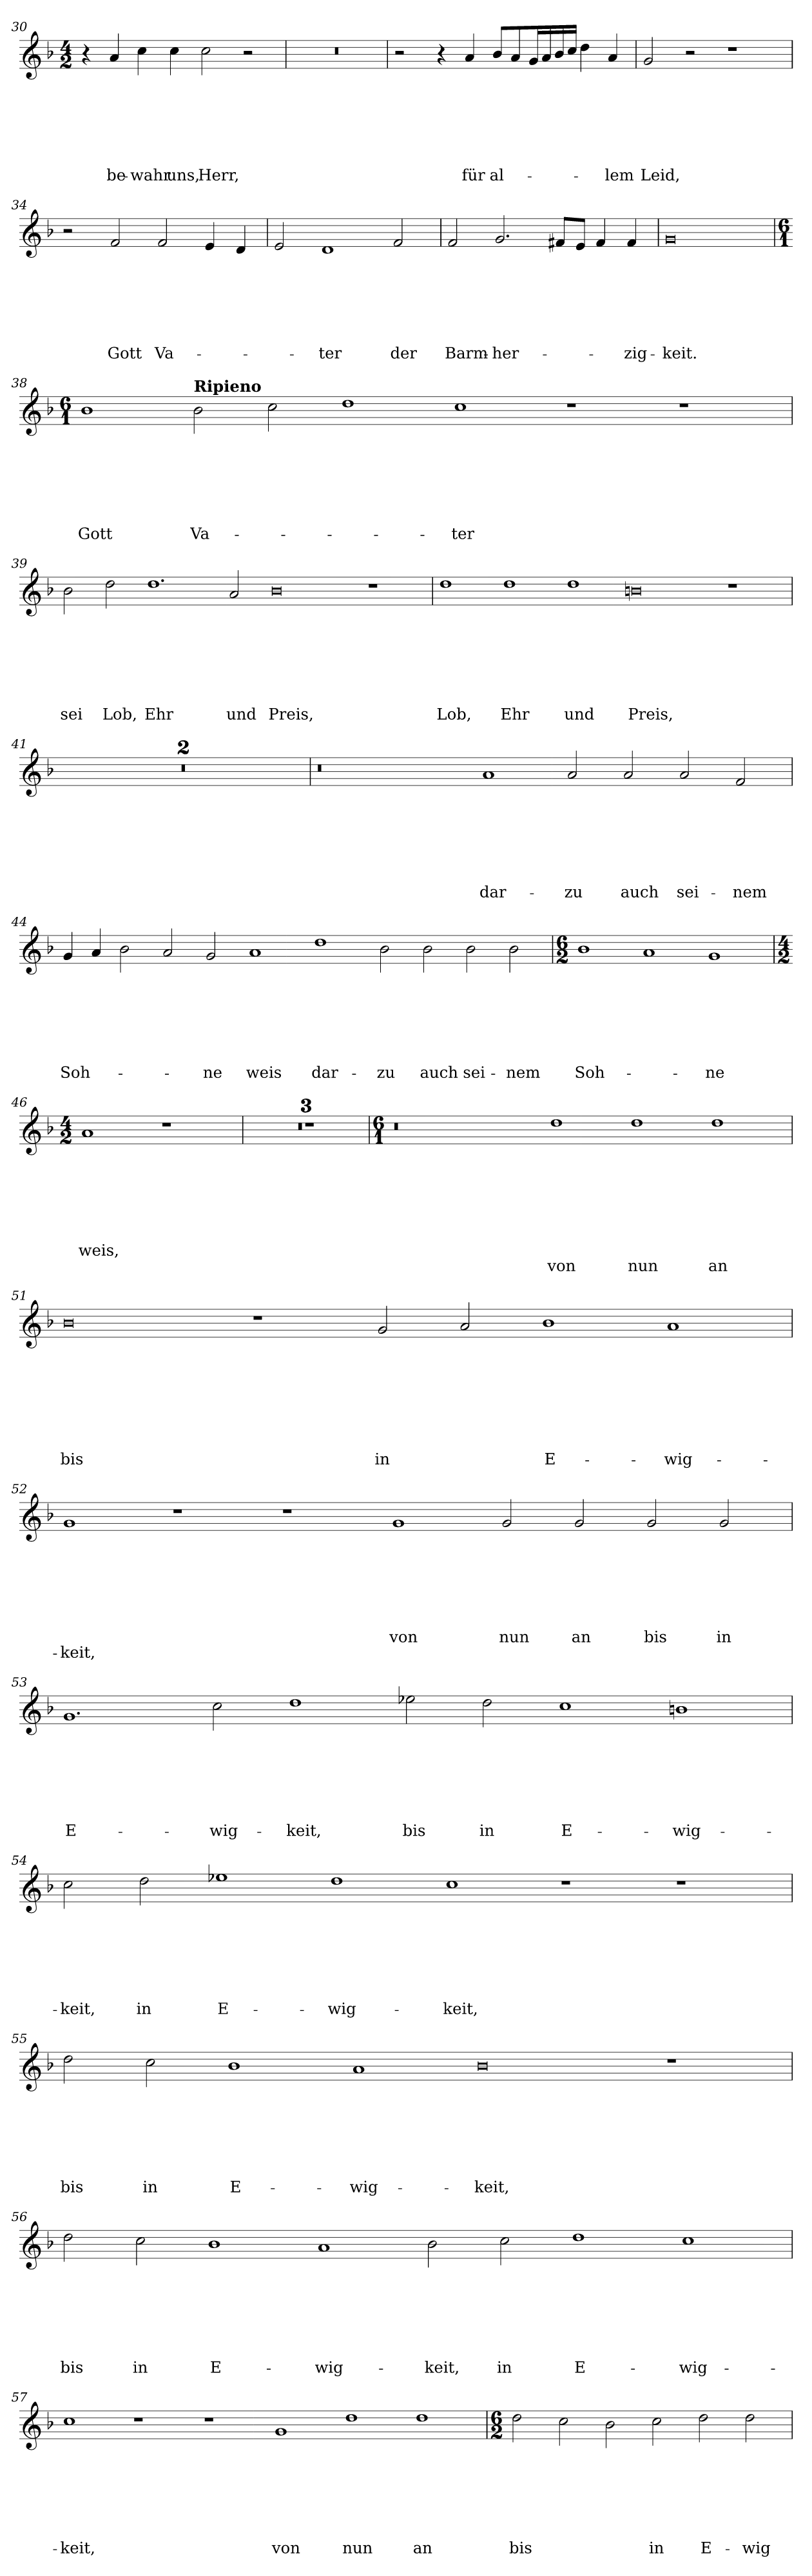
**kern	**text	**text	**text	**text	**text	**text	**text	**text
*part1	*part1	*part1	*part1	*part1	*part1	*part1	*part1	*part1
*staff1	*staff1	*staff1	*staff1	*staff1	*staff1	*staff1	*staff1	*staff1
*clefG2	*	*	*	*	*	*	*	*
*k[b-]	*	*	*	*	*	*	*	*
*F:	*	*	*	*	*	*	*	*
*M4/2	*	*	*	*	*	*	*	*
=30	=30	=30	=30	=30	=30	=30	=30	=30
4r	.	.	.	.	.	.	.	.
!	!	!	!	!	!	!	!LO:LY:b	!
4a/	.	.	.	.	.	.	be-	.
!	!	!	!	!	!	!	!LO:LY:b	!
4cc\	.	.	.	.	.	.	-wahr	.
!	!	!	!	!	!	!	!LO:LY:b	!
4cc\	.	.	.	.	.	.	uns,	.
!	!	!	!	!	!	!	!LO:LY:b	!
2cc\	.	.	.	.	.	.	Herr,	.
2r	.	.	.	.	.	.	.	.
=31	=31	=31	=31	=31	=31	=31	=31	=31
0r	.	.	.	.	.	.	.	.
=32	=32	=32	=32	=32	=32	=32	=32	=32
2r	.	.	.	.	.	.	.	.
4r	.	.	.	.	.	.	.	.
!	!	!	!	!	!	!	!LO:LY:b	!
4a/	.	.	.	.	.	.	für	.
!	!	!	!	!	!	!	!LO:LY:b	!
8b-/L	.	.	.	.	.	.	al-	.
8a/	.	.	.	.	.	.	.	.
16g/L	.	.	.	.	.	.	.	.
16a/	.	.	.	.	.	.	.	.
16b-/	.	.	.	.	.	.	.	.
16cc/JJ	.	.	.	.	.	.	.	.
4dd\	.	.	.	.	.	.	.	.
!	!	!	!	!	!	!	!LO:LY:b	!
4a/	.	.	.	.	.	.	-lem	.
!!LO:LB:g=z
=33	=33	=33	=33	=33	=33	=33	=33	=33
!	!	!	!	!	!	!	!LO:LY:b	!
2g/	.	.	.	.	.	.	Leid,	.
2r	.	.	.	.	.	.	.	.
1r	.	.	.	.	.	.	.	.
=34	=34	=34	=34	=34	=34	=34	=34	=34
2r	.	.	.	.	.	.	.	.
!	!	!	!	!	!	!	!LO:LY:b	!
2f/	.	.	.	.	.	.	Gott	.
!	!	!	!	!	!	!	!LO:LY:b	!
2f/	.	.	.	.	.	.	Va-	.
4e/	.	.	.	.	.	.	.	.
4d/	.	.	.	.	.	.	.	.
=35	=35	=35	=35	=35	=35	=35	=35	=35
2e/	.	.	.	.	.	.	.	.
!	!	!	!	!	!	!	!LO:LY:b	!
1d	.	.	.	.	.	.	-ter	.
!	!	!	!	!	!	!	!LO:LY:b	!
2f/	.	.	.	.	.	.	der	.
=36	=36	=36	=36	=36	=36	=36	=36	=36
!	!	!	!	!	!	!	!LO:LY:b	!
2f/	.	.	.	.	.	.	Barm-	.
!	!	!	!	!	!	!	!LO:LY:b	!
2.g/	.	.	.	.	.	.	-her-	.
8f#X/L	.	.	.	.	.	.	.	.
8e/J	.	.	.	.	.	.	.	.
4f#/	.	.	.	.	.	.	.	.
!	!	!	!	!	!	!	!LO:LY:b	!
4f#/	.	.	.	.	.	.	-zig-	.
=37	=37	=37	=37	=37	=37	=37	=37	=37
!	!	!	!	!	!	!	!LO:LY:b	!
0g	.	.	.	.	.	.	-keit.	.
!!LO:LB:g=z
=38	=38	=38	=38	=38	=38	=38	=38	=38
*M6/1	*	*	*	*	*	*	*	*
!	!	!	!	!	!	!	!LO:LY:b	!
1b-	.	.	.	.	.	.	Gott	.
!LO:TX:a:B:t=Ripieno	!	!	!	!	!	!	!	!
!	!	!	!	!	!	!	!LO:LY:b	!
2b-\	.	.	.	.	.	.	Va-	.
2cc\	.	.	.	.	.	.	.	.
1dd	.	.	.	.	.	.	.	.
!	!	!	!	!	!	!	!LO:LY:b	!
1cc	.	.	.	.	.	.	-ter	.
1r	.	.	.	.	.	.	.	.
1r	.	.	.	.	.	.	.	.
=39	=39	=39	=39	=39	=39	=39	=39	=39
!	!	!	!	!	!	!	!LO:LY:b	!
2b-\	.	.	.	.	.	.	sei	.
!	!	!	!	!	!	!	!LO:LY:b	!
2dd\	.	.	.	.	.	.	Lob,	.
!	!	!	!	!	!	!	!LO:LY:b	!
1.dd	.	.	.	.	.	.	Ehr	.
!	!	!	!	!	!	!	!LO:LY:b	!
2a/	.	.	.	.	.	.	und	.
!	!	!	!	!	!	!	!LO:LY:b	!
0b-	.	.	.	.	.	.	Preis,	.
1r	.	.	.	.	.	.	.	.
=40	=40	=40	=40	=40	=40	=40	=40	=40
!	!	!	!	!	!	!	!LO:LY:b	!
1dd	.	.	.	.	.	.	Lob,	.
!	!	!	!	!	!	!	!LO:LY:b	!
1dd	.	.	.	.	.	.	Ehr	.
!	!	!	!	!	!	!	!LO:LY:b	!
1dd	.	.	.	.	.	.	und	.
!	!	!	!	!	!	!	!LO:LY:b	!
0bn	.	.	.	.	.	.	Preis,	.
1r	.	.	.	.	.	.	.	.
!!LO:LB:g=z
=41	=41	=41	=41	=41	=41	=41	=41	=41
00.r	.	.	.	.	.	.	.	.
=42	=42	=42	=42	=42	=42	=42	=42	=42
00.r	.	.	.	.	.	.	.	.
=43	=43	=43	=43	=43	=43	=43	=43	=43
0.r	.	.	.	.	.	.	.	.
!	!	!	!	!	!	!	!LO:LY:b	!
1a	.	.	.	.	.	.	dar-	.
!	!	!	!	!	!	!	!LO:LY:b	!
2a/	.	.	.	.	.	.	-zu	.
!	!	!	!	!	!	!	!LO:LY:b	!
2a/	.	.	.	.	.	.	auch	.
!	!	!	!	!	!	!	!LO:LY:b	!
2a/	.	.	.	.	.	.	sei-	.
!	!	!	!	!	!	!	!LO:LY:b	!
2f/	.	.	.	.	.	.	-nem	.
=44	=44	=44	=44	=44	=44	=44	=44	=44
!	!	!	!	!	!	!	!LO:LY:b	!
4g/	.	.	.	.	.	.	Soh-	.
4a/	.	.	.	.	.	.	.	.
2b-\	.	.	.	.	.	.	.	.
2a/	.	.	.	.	.	.	.	.
!	!	!	!	!	!	!	!LO:LY:b	!
2g/	.	.	.	.	.	.	-ne	.
!	!	!	!	!	!	!	!LO:LY:b	!
1a	.	.	.	.	.	.	weis	.
!	!	!	!	!	!	!	!LO:LY:b	!
1dd	.	.	.	.	.	.	dar-	.
!	!	!	!	!	!	!	!LO:LY:b	!
2b-\	.	.	.	.	.	.	-zu	.
!	!	!	!	!	!	!	!LO:LY:b	!
2b-\	.	.	.	.	.	.	auch	.
!	!	!	!	!	!	!	!LO:LY:b	!
2b-\	.	.	.	.	.	.	sei-	.
!	!	!	!	!	!	!	!LO:LY:b	!
2b-\	.	.	.	.	.	.	-nem	.
!!LO:LB:g=z
=45	=45	=45	=45	=45	=45	=45	=45	=45
*M6/2	*	*	*	*	*	*	*	*
!	!	!	!	!	!	!	!LO:LY:b	!
1b-	.	.	.	.	.	.	Soh-	.
1a	.	.	.	.	.	.	.	.
!	!	!	!	!	!	!	!LO:LY:b	!
1g	.	.	.	.	.	.	-ne	.
=46	=46	=46	=46	=46	=46	=46	=46	=46
*M4/2	*	*	*	*	*	*	*	*
!	!	!	!	!	!	!	!LO:LY:b	!
1a	.	.	.	.	.	.	weis,	.
1r	.	.	.	.	.	.	.	.
=47	=47	=47	=47	=47	=47	=47	=47	=47
0r	.	.	.	.	.	.	.	.
=48	=48	=48	=48	=48	=48	=48	=48	=48
0r	.	.	.	.	.	.	.	.
=49	=49	=49	=49	=49	=49	=49	=49	=49
0r	.	.	.	.	.	.	.	.
=50	=50	=50	=50	=50	=50	=50	=50	=50
*M6/1	*	*	*	*	*	*	*	*
0.r	.	.	.	.	.	.	.	.
!	!	!	!	!	!	!	!	!LO:LY:b
1dd	.	.	.	.	.	.	.	von
!	!	!	!	!	!	!	!	!LO:LY:b
1dd	.	.	.	.	.	.	.	nun
!	!	!	!	!	!	!	!	!LO:LY:b
1dd	.	.	.	.	.	.	.	an
=51	=51	=51	=51	=51	=51	=51	=51	=51
!	!	!	!	!	!	!	!	!LO:LY:b
0b-	.	.	.	.	.	.	.	bis
1r	.	.	.	.	.	.	.	.
!	!	!	!	!	!	!	!	!LO:LY:b
2g/	.	.	.	.	.	.	.	in
2a/	.	.	.	.	.	.	.	.
!	!	!	!	!	!	!	!	!LO:LY:b
1b-	.	.	.	.	.	.	.	E-
!	!	!	!	!	!	!	!	!LO:LY:b
1a	.	.	.	.	.	.	.	-wig-
!!LO:LB:g=z
=52	=52	=52	=52	=52	=52	=52	=52	=52
!	!	!	!	!	!	!	!	!LO:LY:b
1g	.	.	.	.	.	.	.	-keit,
1r	.	.	.	.	.	.	.	.
1r	.	.	.	.	.	.	.	.
!	!	!	!	!	!	!	!LO:LY:b	!
1g	.	.	.	.	.	.	von	.
!	!	!	!	!	!	!	!LO:LY:b	!
2g/	.	.	.	.	.	.	nun	.
!	!	!	!	!	!	!	!LO:LY:b	!
2g/	.	.	.	.	.	.	an	.
!	!	!	!	!	!	!	!LO:LY:b	!
2g/	.	.	.	.	.	.	bis	.
!	!	!	!	!	!	!	!LO:LY:b	!
2g/	.	.	.	.	.	.	in	.
=53	=53	=53	=53	=53	=53	=53	=53	=53
!	!	!	!	!	!	!	!LO:LY:b	!
1.g	.	.	.	.	.	.	E-	.
!	!	!	!	!	!	!	!LO:LY:b	!
2cc\	.	.	.	.	.	.	-wig-	.
!	!	!	!	!	!	!	!LO:LY:b	!
1dd	.	.	.	.	.	.	-keit,	.
!	!	!	!	!	!	!	!LO:LY:b	!
2ee-X\	.	.	.	.	.	.	bis	.
!	!	!	!	!	!	!	!LO:LY:b	!
2dd\	.	.	.	.	.	.	in	.
!	!	!	!	!	!	!	!LO:LY:b	!
1cc	.	.	.	.	.	.	E-	.
!	!	!	!	!	!	!	!LO:LY:b	!
1bn	.	.	.	.	.	.	-wig-	.
=54	=54	=54	=54	=54	=54	=54	=54	=54
!	!	!	!	!	!	!	!LO:LY:b	!
2cc\	.	.	.	.	.	.	-keit,	.
!	!	!	!	!	!	!	!LO:LY:b	!
2dd\	.	.	.	.	.	.	in	.
!	!	!	!	!	!	!	!LO:LY:b	!
1ee-X	.	.	.	.	.	.	E-	.
!	!	!	!	!	!	!	!LO:LY:b	!
1dd	.	.	.	.	.	.	-wig-	.
!	!	!	!	!	!	!	!LO:LY:b	!
1cc	.	.	.	.	.	.	-keit,	.
1r	.	.	.	.	.	.	.	.
1r	.	.	.	.	.	.	.	.
!!LO:LB:g=z
=55	=55	=55	=55	=55	=55	=55	=55	=55
!	!	!	!	!	!	!	!LO:LY:b	!
2dd\	.	.	.	.	.	.	bis	.
!	!	!	!	!	!	!	!LO:LY:b	!
2cc\	.	.	.	.	.	.	in	.
!	!	!	!	!	!	!	!LO:LY:b	!
1b-	.	.	.	.	.	.	E-	.
!	!	!	!	!	!	!	!LO:LY:b	!
1a	.	.	.	.	.	.	-wig-	.
!	!	!	!	!	!	!	!LO:LY:b	!
0b-	.	.	.	.	.	.	-keit,	.
1r	.	.	.	.	.	.	.	.
=56	=56	=56	=56	=56	=56	=56	=56	=56
!	!	!	!	!	!	!	!LO:LY:b	!
2dd\	.	.	.	.	.	.	bis	.
!	!	!	!	!	!	!	!LO:LY:b	!
2cc\	.	.	.	.	.	.	in	.
!	!	!	!	!	!	!	!LO:LY:b	!
1b-	.	.	.	.	.	.	E-	.
!	!	!	!	!	!	!	!LO:LY:b	!
1a	.	.	.	.	.	.	-wig-	.
!	!	!	!	!	!	!	!LO:LY:b	!
2b-\	.	.	.	.	.	.	-keit,	.
!	!	!	!	!	!	!	!LO:LY:b	!
2cc\	.	.	.	.	.	.	in	.
!	!	!	!	!	!	!	!LO:LY:b	!
1dd	.	.	.	.	.	.	E-	.
!	!	!	!	!	!	!	!LO:LY:b	!
1cc	.	.	.	.	.	.	-wig-	.
=57	=57	=57	=57	=57	=57	=57	=57	=57
!	!	!	!	!	!	!	!LO:LY:b	!
1cc	.	.	.	.	.	.	-keit,	.
1r	.	.	.	.	.	.	.	.
1r	.	.	.	.	.	.	.	.
!	!	!	!	!	!	!	!LO:LY:b	!
1g	.	.	.	.	.	.	von	.
!	!	!	!	!	!	!	!LO:LY:b	!
1dd	.	.	.	.	.	.	nun	.
!	!	!	!	!	!	!	!LO:LY:b	!
1dd	.	.	.	.	.	.	an	.
!!LO:LB:g=z
=58	=58	=58	=58	=58	=58	=58	=58	=58
*M6/2	*	*	*	*	*	*	*	*
!	!	!	!	!	!	!	!LO:LY:b	!
2dd\	.	.	.	.	.	.	bis	.
2cc\	.	.	.	.	.	.	.	.
2b-\	.	.	.	.	.	.	.	.
!	!	!	!	!	!	!	!LO:LY:b	!
2cc\	.	.	.	.	.	.	in	.
!	!	!	!	!	!	!	!LO:LY:b	!
2dd\	.	.	.	.	.	.	E-	.
!	!	!	!	!	!	!	!LO:LY:b	!
2dd\	.	.	.	.	.	.	-wig-	.
=	=	=	=	=	=	=	=	=
*-	*-	*-	*-	*-	*-	*-	*-	*-
